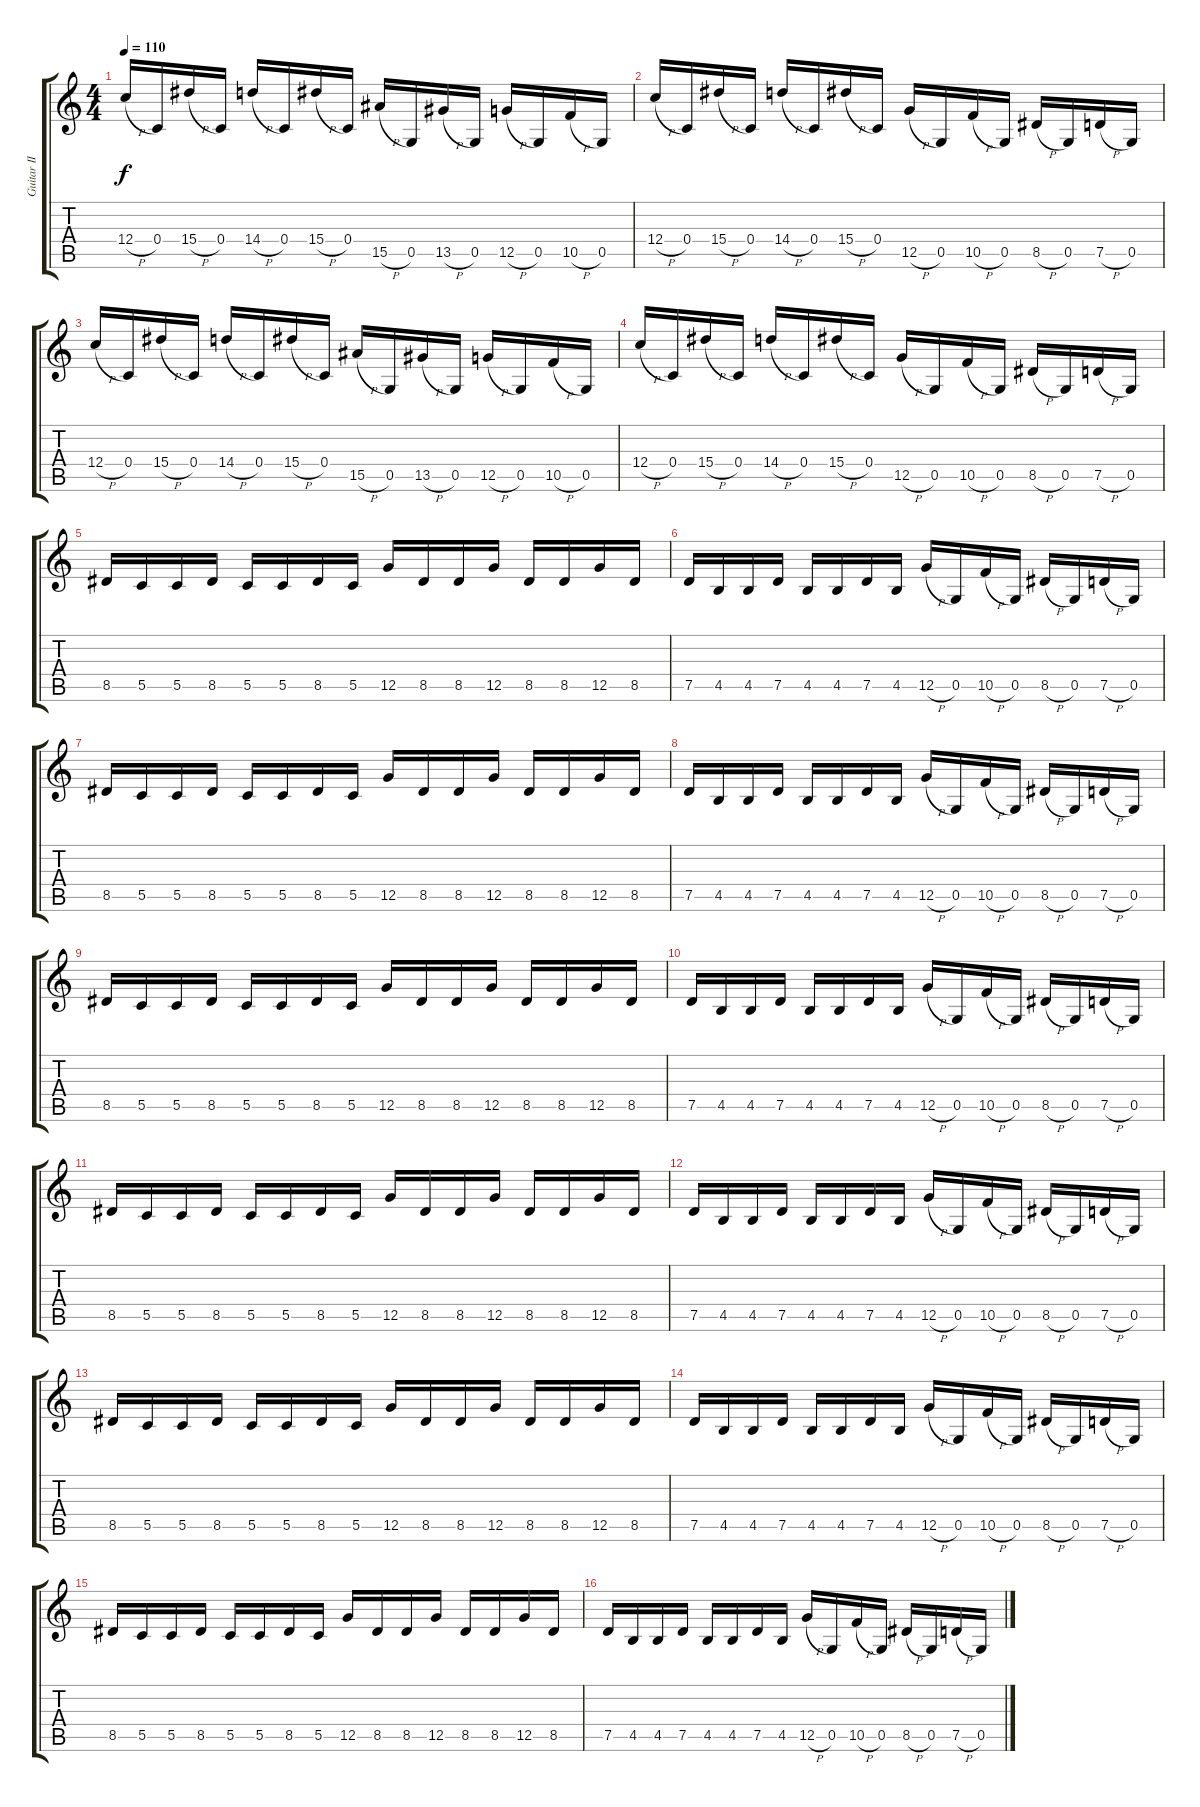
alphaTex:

\track ("Guitar II" "Guitar II") {instrument distortionguitar}
\staff {score tabs}
\tuning (D4 A3 F3 C3 G2 C2) {hide}
\ts (4 4)
\tempo 110
\clef g2
\ks c
12.4{h}.16{dy f instrument distortionguitar} 0.4.16 15.4{h}.16 0.4.16 14.4{h}.16 0.4.16 15.4{h}.16 0.4.16 15.5{h}.16 0.5.16 13.5{h}.16 0.5.16 12.5{h}.16 0.5.16 10.5{h}.16 0.5.16 |
12.4{h}.16 0.4.16 15.4{h}.16 0.4.16 14.4{h}.16 0.4.16 15.4{h}.16 0.4.16 12.5{h}.16 0.5.16 10.5{h}.16 0.5.16 8.5{h}.16 0.5.16 7.5{h}.16 0.5.16 |
12.4{h}.16 0.4.16 15.4{h}.16 0.4.16 14.4{h}.16 0.4.16 15.4{h}.16 0.4.16 15.5{h}.16 0.5.16 13.5{h}.16 0.5.16 12.5{h}.16 0.5.16 10.5{h}.16 0.5.16 |
12.4{h}.16 0.4.16 15.4{h}.16 0.4.16 14.4{h}.16 0.4.16 15.4{h}.16 0.4.16 12.5{h}.16 0.5.16 10.5{h}.16 0.5.16 8.5{h}.16 0.5.16 7.5{h}.16 0.5.16 |
8.5.16 5.5.16 5.5.16 8.5.16 5.5.16 5.5.16 8.5.16 5.5.16 12.5.16 8.5.16 8.5.16 12.5.16 8.5.16 8.5.16 12.5.16 8.5.16 |
7.5.16 4.5.16 4.5.16 7.5.16 4.5.16 4.5.16 7.5.16 4.5.16 12.5{h}.16 0.5.16 10.5{h}.16 0.5.16 8.5{h}.16 0.5.16 7.5{h}.16 0.5.16 |
8.5.16 5.5.16 5.5.16 8.5.16 5.5.16 5.5.16 8.5.16 5.5.16 12.5.16 8.5.16 8.5.16 12.5.16 8.5.16 8.5.16 12.5.16 8.5.16 |
7.5.16 4.5.16 4.5.16 7.5.16 4.5.16 4.5.16 7.5.16 4.5.16 12.5{h}.16 0.5.16 10.5{h}.16 0.5.16 8.5{h}.16 0.5.16 7.5{h}.16 0.5.16 |
8.5.16 5.5.16 5.5.16 8.5.16 5.5.16 5.5.16 8.5.16 5.5.16 12.5.16 8.5.16 8.5.16 12.5.16 8.5.16 8.5.16 12.5.16 8.5.16 |
7.5.16 4.5.16 4.5.16 7.5.16 4.5.16 4.5.16 7.5.16 4.5.16 12.5{h}.16 0.5.16 10.5{h}.16 0.5.16 8.5{h}.16 0.5.16 7.5{h}.16 0.5.16 |
8.5.16 5.5.16 5.5.16 8.5.16 5.5.16 5.5.16 8.5.16 5.5.16 12.5.16 8.5.16 8.5.16 12.5.16 8.5.16 8.5.16 12.5.16 8.5.16 |
7.5.16 4.5.16 4.5.16 7.5.16 4.5.16 4.5.16 7.5.16 4.5.16 12.5{h}.16 0.5.16 10.5{h}.16 0.5.16 8.5{h}.16 0.5.16 7.5{h}.16 0.5.16 |
8.5.16 5.5.16 5.5.16 8.5.16 5.5.16 5.5.16 8.5.16 5.5.16 12.5.16 8.5.16 8.5.16 12.5.16 8.5.16 8.5.16 12.5.16 8.5.16 |
7.5.16 4.5.16 4.5.16 7.5.16 4.5.16 4.5.16 7.5.16 4.5.16 12.5{h}.16 0.5.16 10.5{h}.16 0.5.16 8.5{h}.16 0.5.16 7.5{h}.16 0.5.16 |
8.5.16 5.5.16 5.5.16 8.5.16 5.5.16 5.5.16 8.5.16 5.5.16 12.5.16 8.5.16 8.5.16 12.5.16 8.5.16 8.5.16 12.5.16 8.5.16 |
7.5.16 4.5.16 4.5.16 7.5.16 4.5.16 4.5.16 7.5.16 4.5.16 12.5{h}.16 0.5.16 10.5{h}.16 0.5.16 8.5{h}.16 0.5.16 7.5{h}.16 0.5.16
